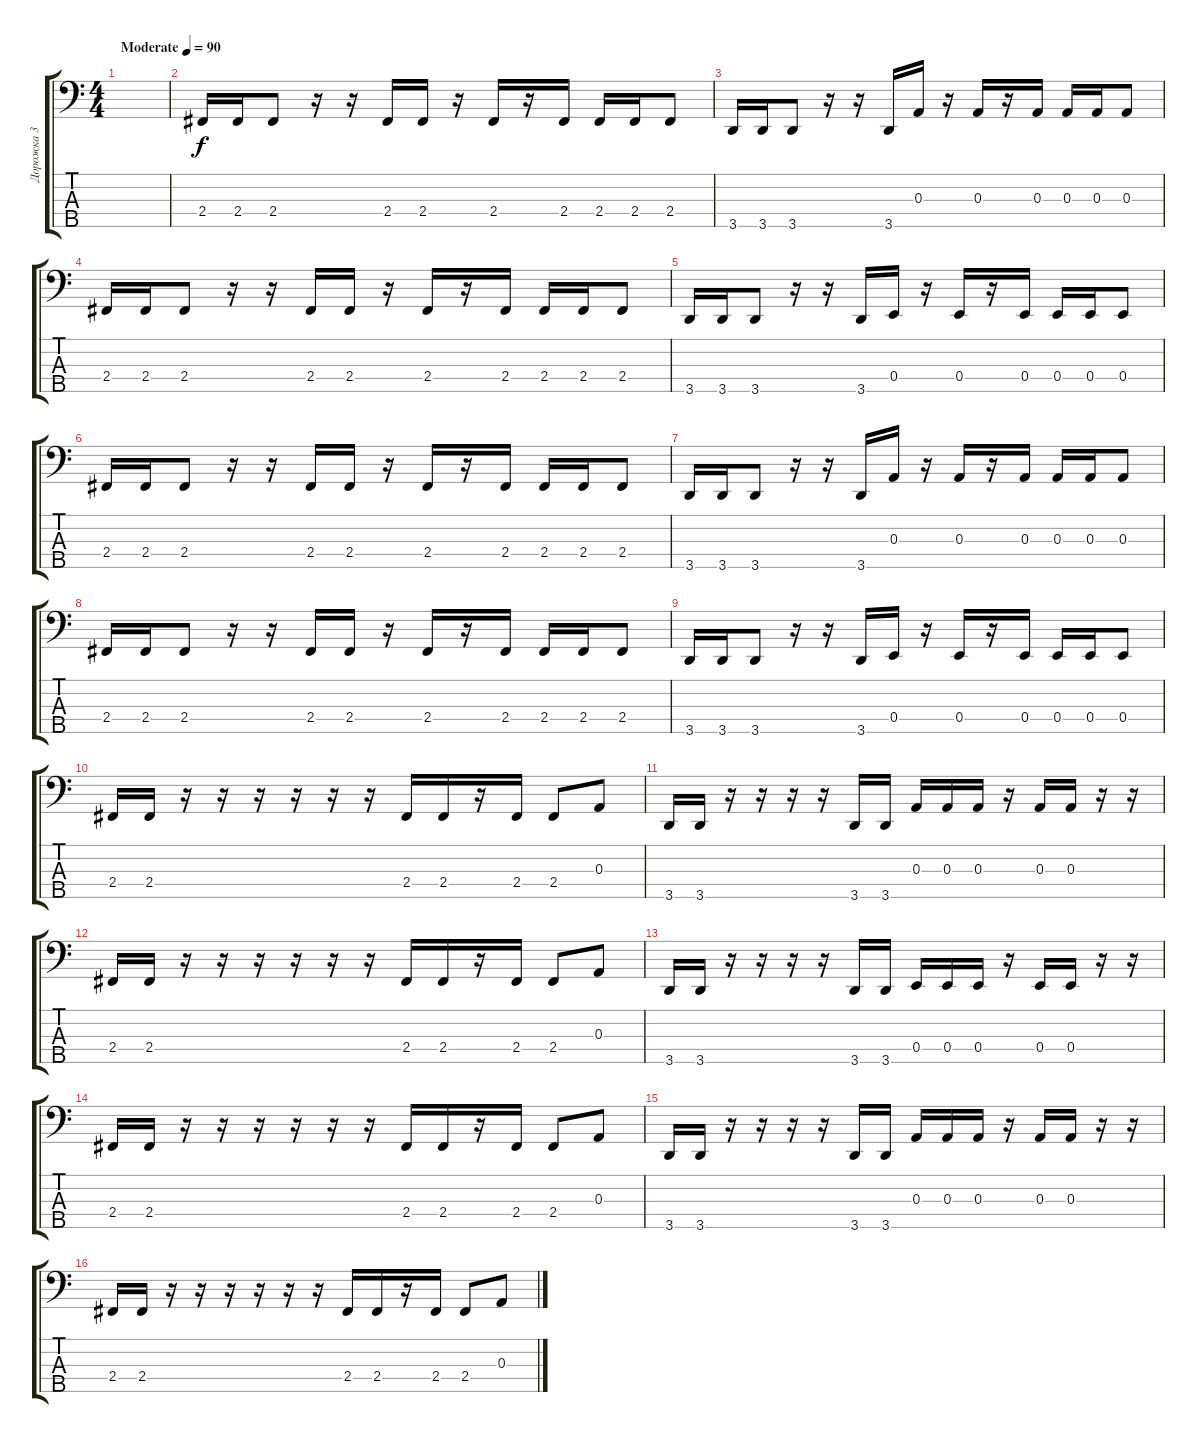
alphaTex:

\track ("Дорожка 3" "Дорожка 3") {instrument electricbassfinger}
\staff {score tabs}
\tuning (G2 D2 A1 E1 B0) {hide}
\ts (4 4)
\tempo (90 "Moderate")
\clef f4
\ks c
|
2.4.16 2.4.16 2.4.8 r.16 r.16 2.4.16 2.4.16 r.16 2.4.16 r.16 2.4.16 2.4.16 2.4.16 2.4.8 |
3.5.16 3.5.16 3.5.8 r.16 r.16 3.5.16 0.3.16 r.16 0.3.16 r.16 0.3.16 0.3.16 0.3.16 0.3.8 |
2.4.16 2.4.16 2.4.8 r.16 r.16 2.4.16 2.4.16 r.16 2.4.16 r.16 2.4.16 2.4.16 2.4.16 2.4.8 |
3.5.16 3.5.16 3.5.8 r.16 r.16 3.5.16 0.4.16 r.16 0.4.16 r.16 0.4.16 0.4.16 0.4.16 0.4.8 |
2.4.16 2.4.16 2.4.8 r.16 r.16 2.4.16 2.4.16 r.16 2.4.16 r.16 2.4.16 2.4.16 2.4.16 2.4.8 |
3.5.16 3.5.16 3.5.8 r.16 r.16 3.5.16 0.3.16 r.16 0.3.16 r.16 0.3.16 0.3.16 0.3.16 0.3.8 |
2.4.16 2.4.16 2.4.8 r.16 r.16 2.4.16 2.4.16 r.16 2.4.16 r.16 2.4.16 2.4.16 2.4.16 2.4.8 |
3.5.16 3.5.16 3.5.8 r.16 r.16 3.5.16 0.4.16 r.16 0.4.16 r.16 0.4.16 0.4.16 0.4.16 0.4.8 |
2.4.16 2.4.16 r.16 r.16 r.16 r.16 r.16 r.16 2.4.16 2.4.16 r.16 2.4.16 2.4.8 0.3.8 |
3.5.16 3.5.16 r.16 r.16 r.16 r.16 3.5.16 3.5.16 0.3.16 0.3.16 0.3.16 r.16 0.3.16 0.3.16 r.16 r.16 |
2.4.16 2.4.16 r.16 r.16 r.16 r.16 r.16 r.16 2.4.16 2.4.16 r.16 2.4.16 2.4.8 0.3.8 |
3.5.16 3.5.16 r.16 r.16 r.16 r.16 3.5.16 3.5.16 0.4.16 0.4.16 0.4.16 r.16 0.4.16 0.4.16 r.16 r.16 |
2.4.16 2.4.16 r.16 r.16 r.16 r.16 r.16 r.16 2.4.16 2.4.16 r.16 2.4.16 2.4.8 0.3.8 |
3.5.16 3.5.16 r.16 r.16 r.16 r.16 3.5.16 3.5.16 0.3.16 0.3.16 0.3.16 r.16 0.3.16 0.3.16 r.16 r.16 |
2.4.16 2.4.16 r.16 r.16 r.16 r.16 r.16 r.16 2.4.16 2.4.16 r.16 2.4.16 2.4.8 0.3.8
